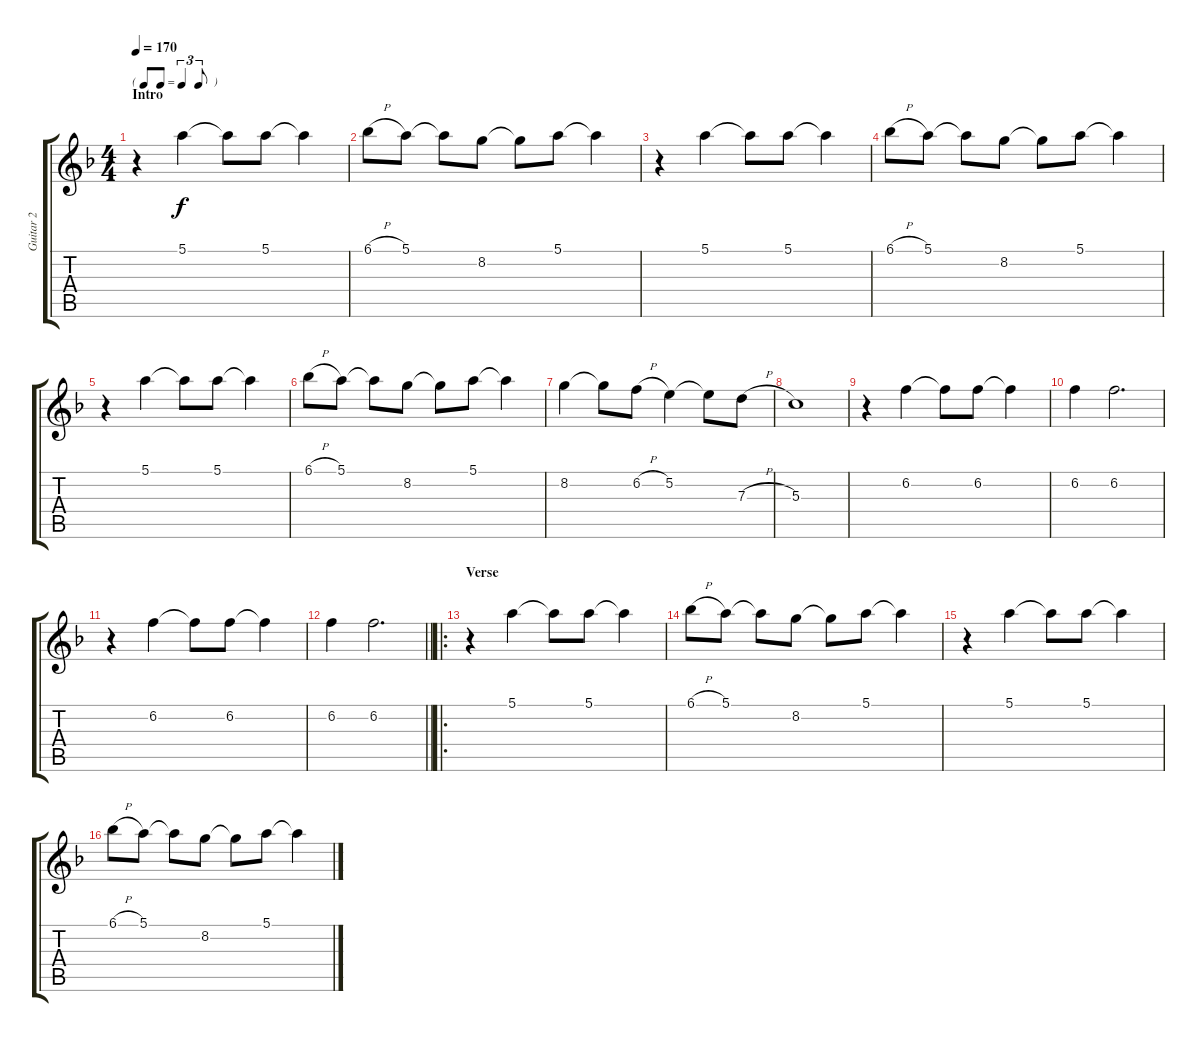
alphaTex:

\track ("Guitar 2" "Guitar 2") {instrument electricguitarclean}
\staff {score tabs}
\tuning (E4 B3 G3 D3 A2 E2) {hide}
\ts (4 4)
\tf triplet8th
\section ("" "Intro")
\tempo 170
\clef g2
\ks f
r.4{dy f instrument electricguitarclean} 5.1.4 5.1{t}.8 5.1.8 5.1{t}.4 |
6.1{h}.8 5.1.8 5.1{t}.8 8.2.8 8.2{t}.8 5.1.8 5.1{t}.4 |
r.4 5.1.4 5.1{t}.8 5.1.8 5.1{t}.4 |
6.1{h}.8 5.1.8 5.1{t}.8 8.2.8 8.2{t}.8 5.1.8 5.1{t}.4 |
r.4 5.1.4 5.1{t}.8 5.1.8 5.1{t}.4 |
6.1{h}.8 5.1.8 5.1{t}.8 8.2.8 8.2{t}.8 5.1.8 5.1{t}.4 |
8.2.4 8.2{t}.8 6.2{h}.8 5.2.4 5.2{t}.8 7.3{h}.8 |
5.3.1 |
r.4 6.2.4 6.2{t}.8 6.2.8 6.2{t}.4 |
6.2.4 6.2.2{d} |
r.4 6.2.4 6.2{t}.8 6.2.8 6.2{t}.4 |
\barLineRight lightlight
6.2.4 6.2.2{d} |
\ro
\section ("" "Verse")
r.4 5.1.4 5.1{t}.8 5.1.8 5.1{t}.4 |
6.1{h}.8 5.1.8 5.1{t}.8 8.2.8 8.2{t}.8 5.1.8 5.1{t}.4 |
r.4 5.1.4 5.1{t}.8 5.1.8 5.1{t}.4 |
6.1{h}.8 5.1.8 5.1{t}.8 8.2.8 8.2{t}.8 5.1.8 5.1{t}.4
